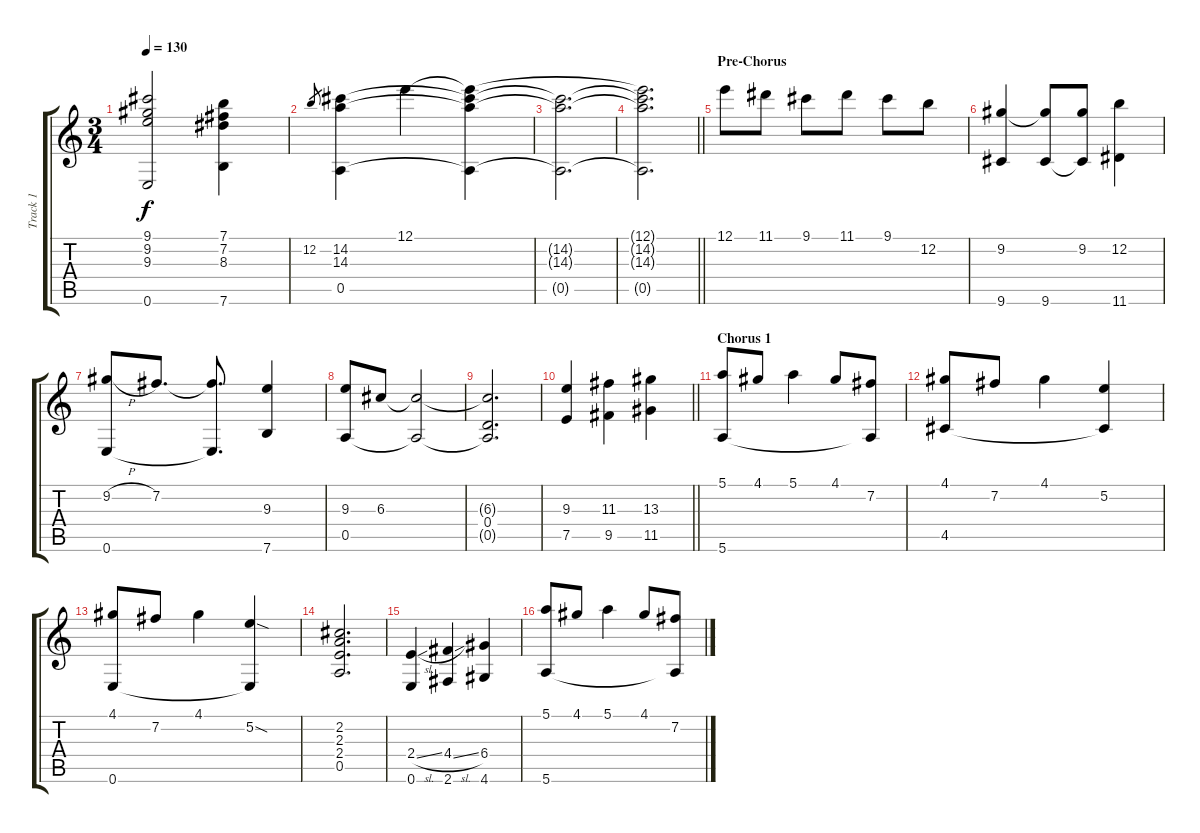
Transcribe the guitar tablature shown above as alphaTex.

\track ("Track 1" "Track 1") {instrument acousticguitarsteel}
\staff {score tabs}
\tuning (E4 B3 G3 D3 A2 E2) {hide}
\ts (3 4)
\tempo 130
\clef g2
\ks c
(9.1 9.2 9.3 0.6).2{dy f} (7.1 7.2 8.3 7.6).4 |
12.2.8{gr} (14.2 14.3 0.5).4 12.1.4 (12.1{t} 14.2{t} 14.3{t} 0.5{t}).4 |
(14.2{t} 14.3{t} 0.5{t}).2{d} |
\barLineRight lightlight
(12.1{t} 14.2{t} 14.3{t} 0.5{t}).2{d} |
\section ("" "Pre-Chorus")
12.1.8 11.1.8 9.1.8 11.1.8 9.1.8 12.2.8 |
(9.2 9.6).4 (9.2{t} 9.6).8 (9.2 9.6{t}).8 (12.2 11.6).4 |
(9.2{h} 0.6).8 7.2.8{d} (7.2{t} 0.6{t}).8{d} (9.3 7.6).4 |
(9.3 0.5).8 6.3.8 (6.3{t} 0.5{t}).2 |
(6.3{t} 0.4 0.5{t}).2{d} |
\barLineRight lightlight
(9.3 7.5).4 (11.3 9.5).4 (13.3 11.5).4 |
\section ("" "Chorus 1")
(5.1 5.6).8 4.1.8 5.1.4 4.1.8 (7.2 5.6{t}).8 |
(4.1 4.5).8 7.2.8 4.1.4 (5.2 4.5{t}).4 |
(4.1 0.6).8 7.2.8 4.1.4 (5.2{sod} 0.6{t}).4 |
(2.2 2.3 2.4 0.5).2{d} |
(2.4{sl} 0.6).4 (4.4{sl} 2.6).4 (6.4 4.6).4 |
(5.1 5.6).8 4.1.8 5.1.4 4.1.8 (7.2 5.6{t}).8
